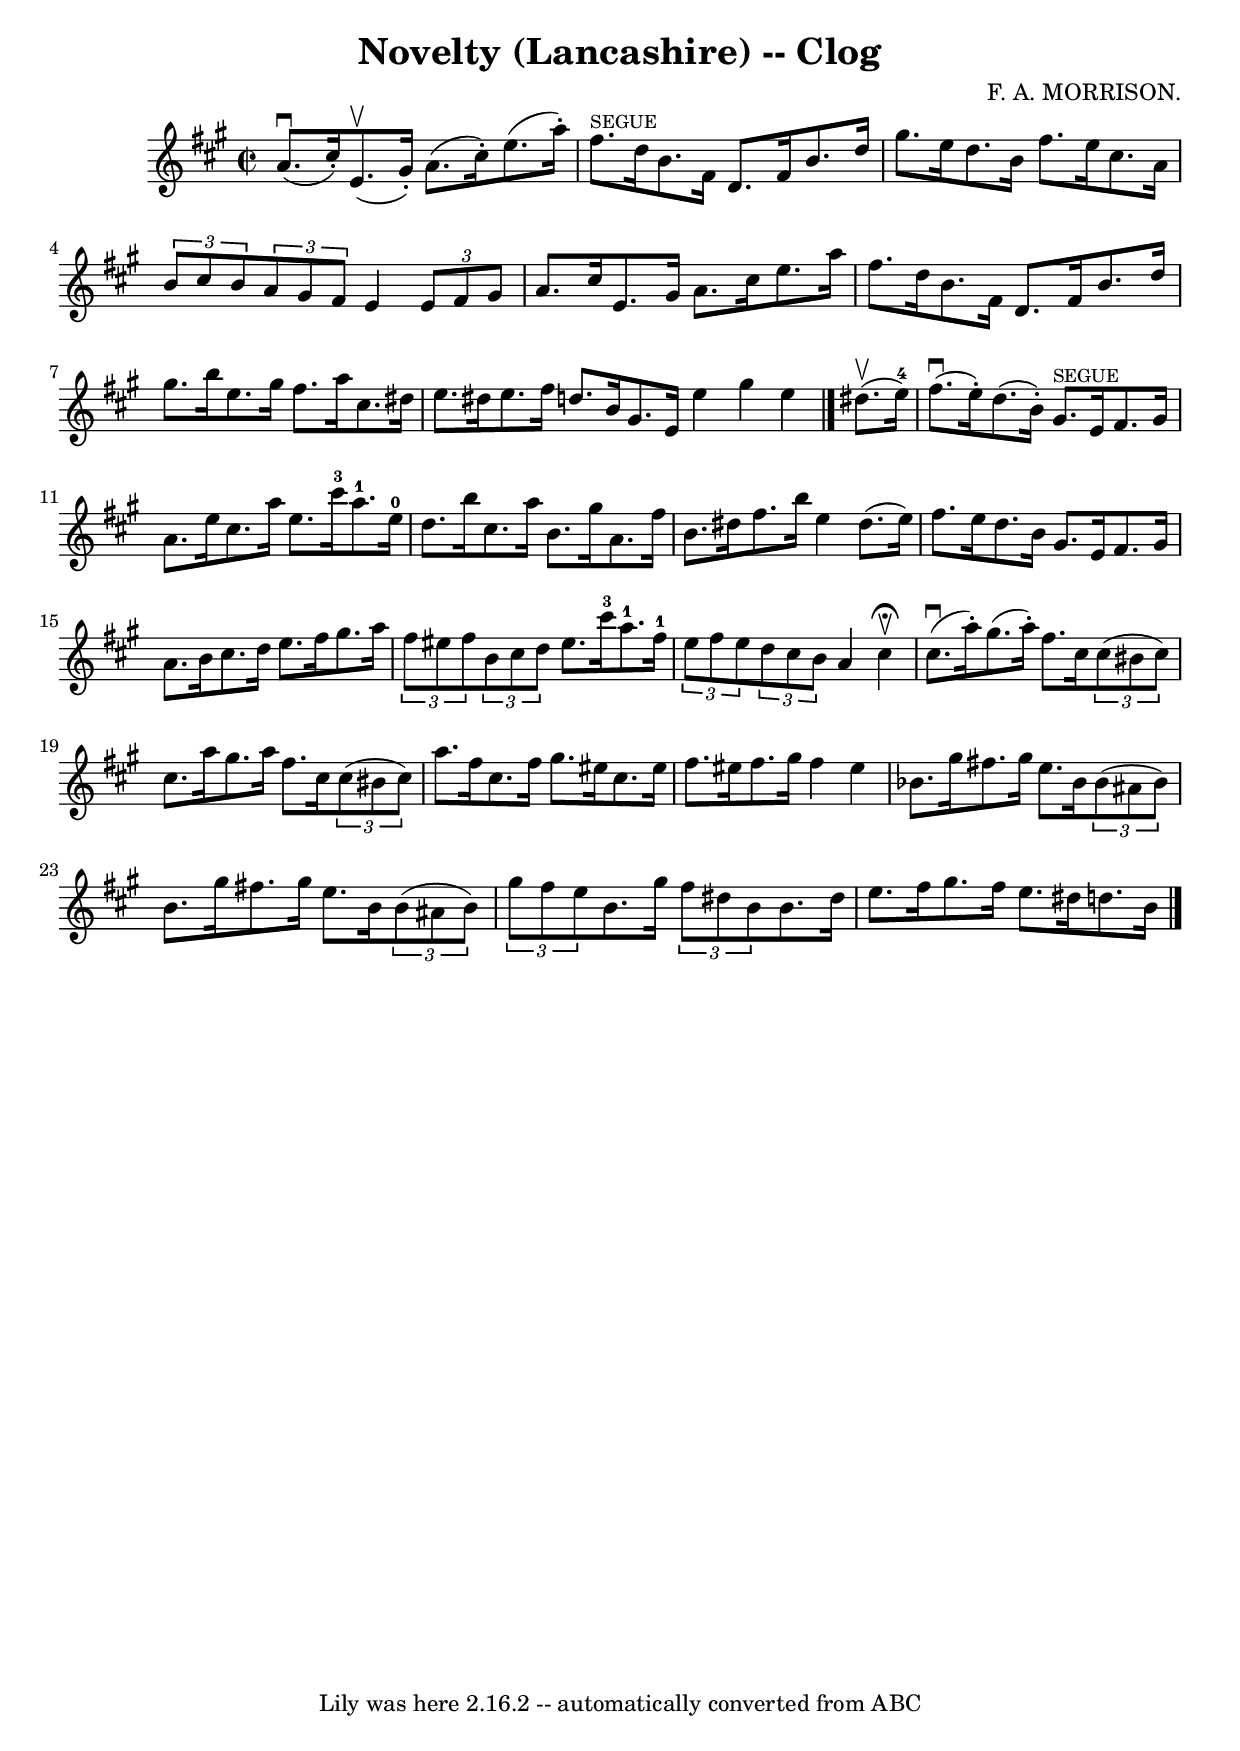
\version "2.16.2"
\include "Mammoth.ily"
\header {
  %% book = "Ryan's Mammoth Collection"
  composer = "F. A. MORRISON."
  crossRefNumber = "1"
  footnotes = "\\\\157 937"
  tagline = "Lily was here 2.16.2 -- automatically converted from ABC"
  title = "Novelty (Lancashire) -- Clog"

}
voicedefault =  {


  \override Staff.TimeSignature #'style = #'C
  \time 2/2 
  \key a \major
  a'8.^\downbow(cis''16 -.) e'8.^\upbow(
  gis'16 -.) a'8. (cis''16 -.) e''8. (a''16 -.)   |
  
  fis''8.^\segue d''16 b'8. fis'16 d'8. fis'16 b'8. d''16   
  |
  gis''8. e''16 d''8. b'16 fis''8. e''16 cis''8.  
  a'16    |
  \times 2/3 { b'8 cis''8 b'8  
	     }   \times 2/3 {   
	       a'8 gis'8 fis'8  
	     } e'4    \times 2/3 { e'8 fis'8 gis'8  
				 }   
  |
  a'8. cis''16 e'8. gis'16 a'8. cis''16 e''8.    
  a''16    |
  fis''8. d''16 b'8. fis'16 d'8. fis'16    
  b'8. d''16    |
  gis''8. b''16 e''8. gis''16 fis''8.   
  a''16 cis''8. dis''16    |
  e''8. dis''16 e''8. fis''16 
  d''!8. b'16 gis'8. e'16    \bar ":|" e''4 gis''4 e''4  
  \bar "|." dis''8.^\upbow(e''16-4) |
  fis''8.^\downbow(
  e''16 -.) d''8. (b'16 -.) gis'8.^\segue e'16 fis'8.    
  gis'16    |
  a'8. e''16 cis''8. a''16 e''8. cis'''16 
  -3 a''8.-1 e''16-0   |
  d''8. b''16 cis''8.    
  a''16 b'8. gis''16 a'8. fis''16    |
  b'8. dis''16    
  fis''8. b''16 e''4 dis''8. (e''16)   |
  fis''8.    
  e''16 d''8. b'16 gis'8. e'16 fis'8. gis'16    |
  a'8. 
  b'16 cis''8. d''16 e''8. fis''16 gis''8. a''16    |
  
  \times 2/3 { fis''8 eis''8 fis''8  
	     }   \times 2/3 { b'8 cis''8   
			      d''8  
			    } eis''8. cis'''16-3 a''8.-1 fis''16-1   |
  
  \times 2/3 { e''8 fis''8 e''8  
	     }   \times 2/3 { d''8 cis''8 b'8 
			      
			    } a'4      \bar ":|" cis''4^\fermata^\upbow |
  cis''8. 
  ^\downbow(a''16 -.) gis''8. (a''16 -.) fis''8. cis''16    
  \times 2/3 { cis''8 (bis'8 cis''8) 
	     }   |
  cis''8. a''16   
  gis''8. a''16 fis''8. cis''16    \times 2/3 { cis''8 (bis'8    
						cis''8) 
					      }   |
  a''8. fis''16 cis''8. fis''16 gis''8.   
  eis''16 cis''8. eis''16    |
  fis''8. eis''16 fis''8.    
  gis''16 fis''4 eis''4    |
  bes'8. gis''16 fis''!8.    
  gis''16 e''8. bes'16    \times 2/3 { bes'8 (ais'8 bes'8) 
				     }   
  |
  b'8. gis''16 fis''!8. gis''16 e''8. b'16    
  \times 2/3 { b'8 (ais'8 b'8) 
	     }   |
  \times 2/3 { gis''8  
	       fis''8 e''8  
	     } b'8. gis''16    \times 2/3 { fis''8 dis''8 b'8 
					    
					  } b'8. dis''16    |
  e''8. fis''16 gis''8. fis''16    
  e''8. dis''16 d''!8. b'16      \bar "|."   

}

\score{
  <<

    \context Staff="default"
    {
      \voicedefault 
      
    }

  >>
  \layout {
    
  }
  \midi {
  }

}
